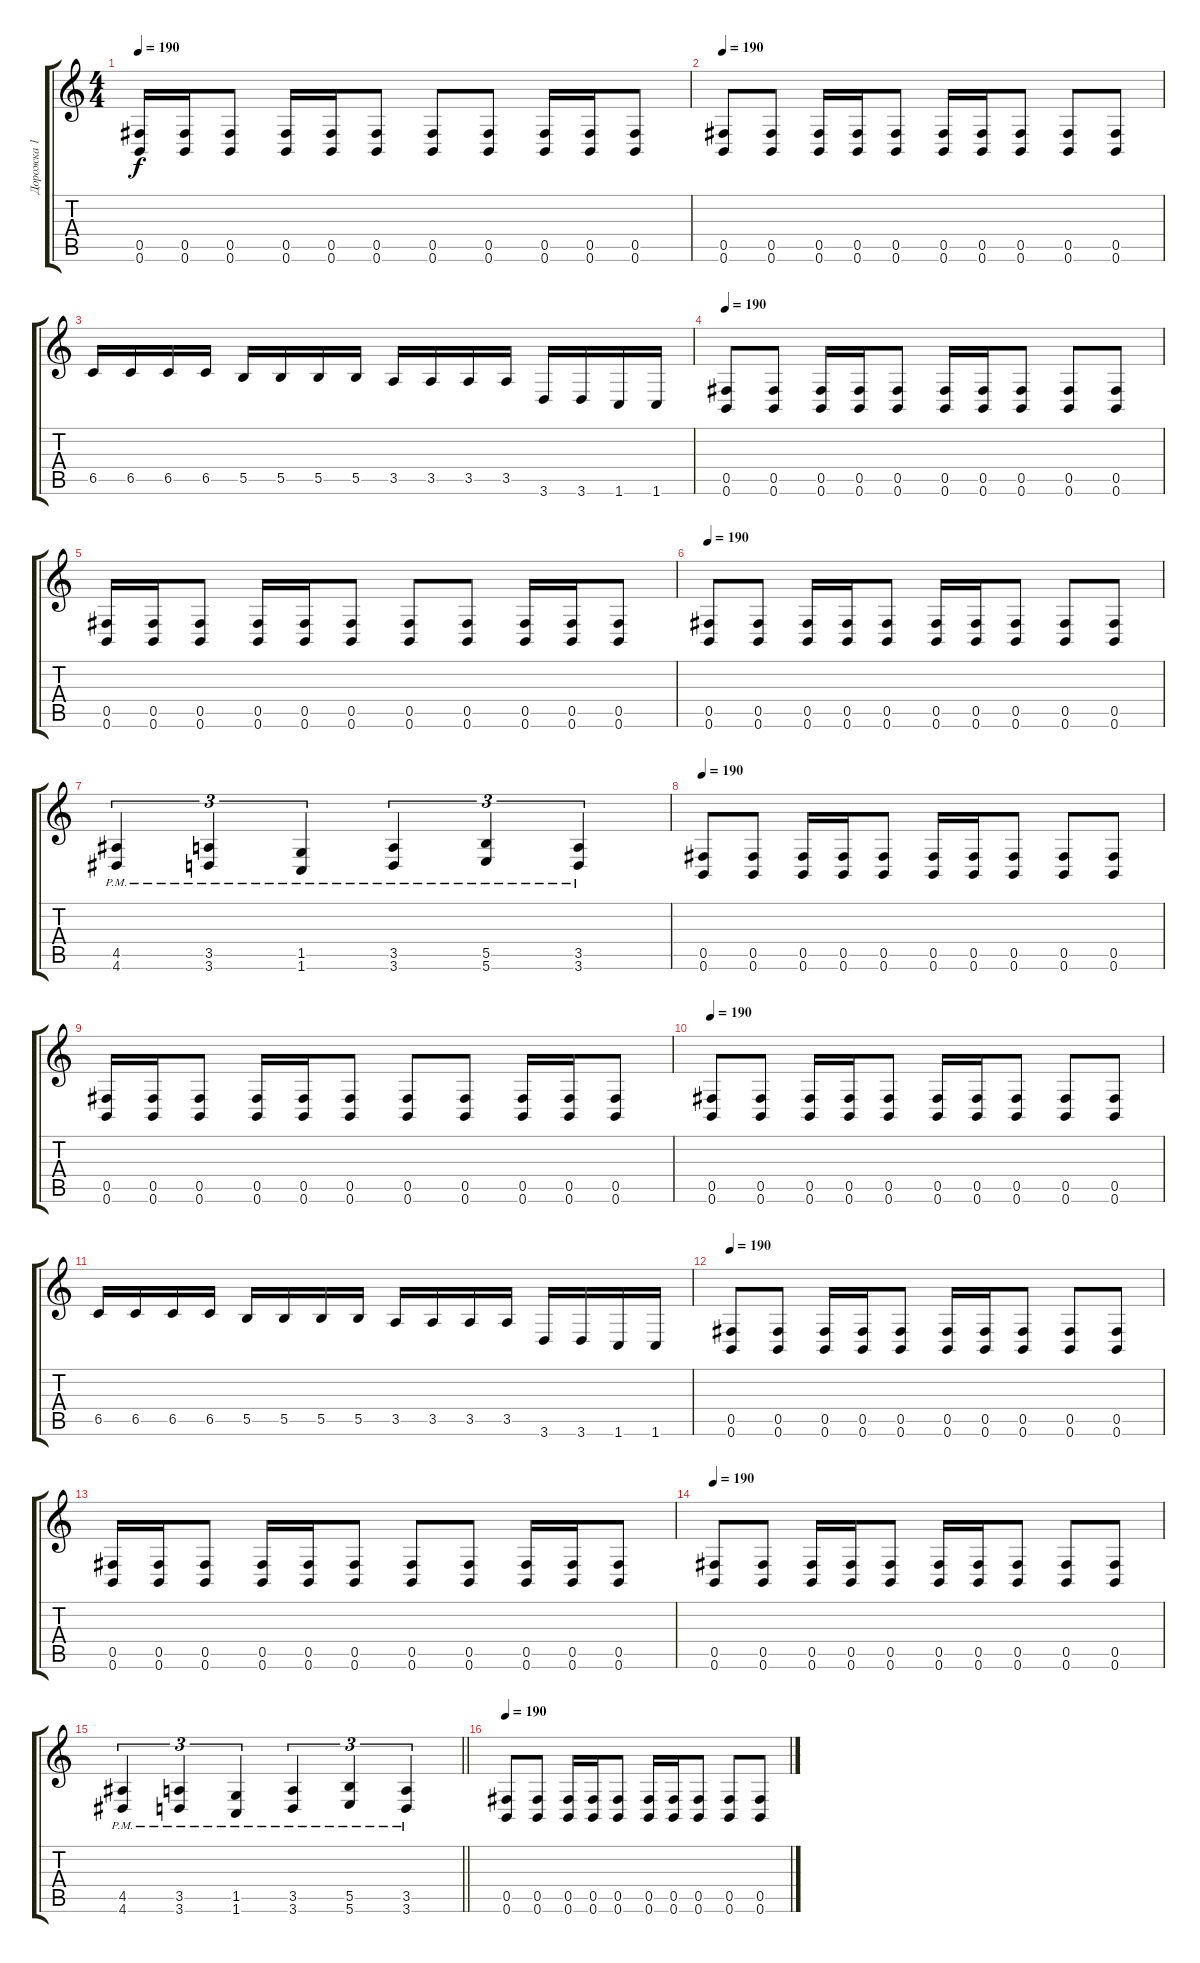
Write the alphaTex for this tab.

\track ("Дорожка 1" "Дорожка 1") {instrument distortionguitar}
\staff {score tabs}
\tuning (Db4 Ab3 E3 B2 Gb2 B1) {hide}
\ts (4 4)
\tempo 190
\clef g2
\ks c
(0.5 0.6).16{dy f} (0.5 0.6).16 (0.5 0.6).8 (0.5 0.6).16 (0.5 0.6).16 (0.5 0.6).8 (0.5 0.6).8 (0.5 0.6).8 (0.5 0.6).16 (0.5 0.6).16 (0.5 0.6).8 |
\tempo 190
(0.5 0.6).8 (0.5 0.6).8 (0.5 0.6).16 (0.5 0.6).16 (0.5 0.6).8 (0.5 0.6).16 (0.5 0.6).16 (0.5 0.6).8 (0.5 0.6).8 (0.5 0.6).8 |
6.5.16 6.5.16 6.5.16 6.5.16 5.5.16 5.5.16 5.5.16 5.5.16 3.5.16 3.5.16 3.5.16 3.5.16 3.6.16 3.6.16 1.6.16 1.6.16 |
\tempo 190
(0.5 0.6).8 (0.5 0.6).8 (0.5 0.6).16 (0.5 0.6).16 (0.5 0.6).8 (0.5 0.6).16 (0.5 0.6).16 (0.5 0.6).8 (0.5 0.6).8 (0.5 0.6).8 |
(0.5 0.6).16 (0.5 0.6).16 (0.5 0.6).8 (0.5 0.6).16 (0.5 0.6).16 (0.5 0.6).8 (0.5 0.6).8 (0.5 0.6).8 (0.5 0.6).16 (0.5 0.6).16 (0.5 0.6).8 |
\tempo 190
(0.5 0.6).8 (0.5 0.6).8 (0.5 0.6).16 (0.5 0.6).16 (0.5 0.6).8 (0.5 0.6).16 (0.5 0.6).16 (0.5 0.6).8 (0.5 0.6).8 (0.5 0.6).8 |
(4.5{pm} 4.6{pm}).4{tu (3 2)} (3.5{pm} 3.6{pm}).4{tu (3 2)} (1.5{pm} 1.6{pm}).4{tu (3 2)} (3.5{pm} 3.6{pm}).4{tu (3 2)} (5.5{pm} 5.6{pm}).4{tu (3 2)} (3.5{pm} 3.6{pm}).4{tu (3 2)} |
\tempo 190
(0.5 0.6).8 (0.5 0.6).8 (0.5 0.6).16 (0.5 0.6).16 (0.5 0.6).8 (0.5 0.6).16 (0.5 0.6).16 (0.5 0.6).8 (0.5 0.6).8 (0.5 0.6).8 |
(0.5 0.6).16 (0.5 0.6).16 (0.5 0.6).8 (0.5 0.6).16 (0.5 0.6).16 (0.5 0.6).8 (0.5 0.6).8 (0.5 0.6).8 (0.5 0.6).16 (0.5 0.6).16 (0.5 0.6).8 |
\tempo 190
(0.5 0.6).8 (0.5 0.6).8 (0.5 0.6).16 (0.5 0.6).16 (0.5 0.6).8 (0.5 0.6).16 (0.5 0.6).16 (0.5 0.6).8 (0.5 0.6).8 (0.5 0.6).8 |
6.5.16 6.5.16 6.5.16 6.5.16 5.5.16 5.5.16 5.5.16 5.5.16 3.5.16 3.5.16 3.5.16 3.5.16 3.6.16 3.6.16 1.6.16 1.6.16 |
\tempo 190
(0.5 0.6).8 (0.5 0.6).8 (0.5 0.6).16 (0.5 0.6).16 (0.5 0.6).8 (0.5 0.6).16 (0.5 0.6).16 (0.5 0.6).8 (0.5 0.6).8 (0.5 0.6).8 |
(0.5 0.6).16 (0.5 0.6).16 (0.5 0.6).8 (0.5 0.6).16 (0.5 0.6).16 (0.5 0.6).8 (0.5 0.6).8 (0.5 0.6).8 (0.5 0.6).16 (0.5 0.6).16 (0.5 0.6).8 |
\tempo 190
(0.5 0.6).8 (0.5 0.6).8 (0.5 0.6).16 (0.5 0.6).16 (0.5 0.6).8 (0.5 0.6).16 (0.5 0.6).16 (0.5 0.6).8 (0.5 0.6).8 (0.5 0.6).8 |
\barLineRight lightlight
(4.5{pm} 4.6{pm}).4{tu (3 2)} (3.5{pm} 3.6{pm}).4{tu (3 2)} (1.5{pm} 1.6{pm}).4{tu (3 2)} (3.5{pm} 3.6{pm}).4{tu (3 2)} (5.5{pm} 5.6{pm}).4{tu (3 2)} (3.5{pm} 3.6{pm}).4{tu (3 2)} |
\section ("" "")
\tempo 190
(0.5 0.6).8 (0.5 0.6).8 (0.5 0.6).16 (0.5 0.6).16 (0.5 0.6).8 (0.5 0.6).16 (0.5 0.6).16 (0.5 0.6).8 (0.5 0.6).8 (0.5 0.6).8
